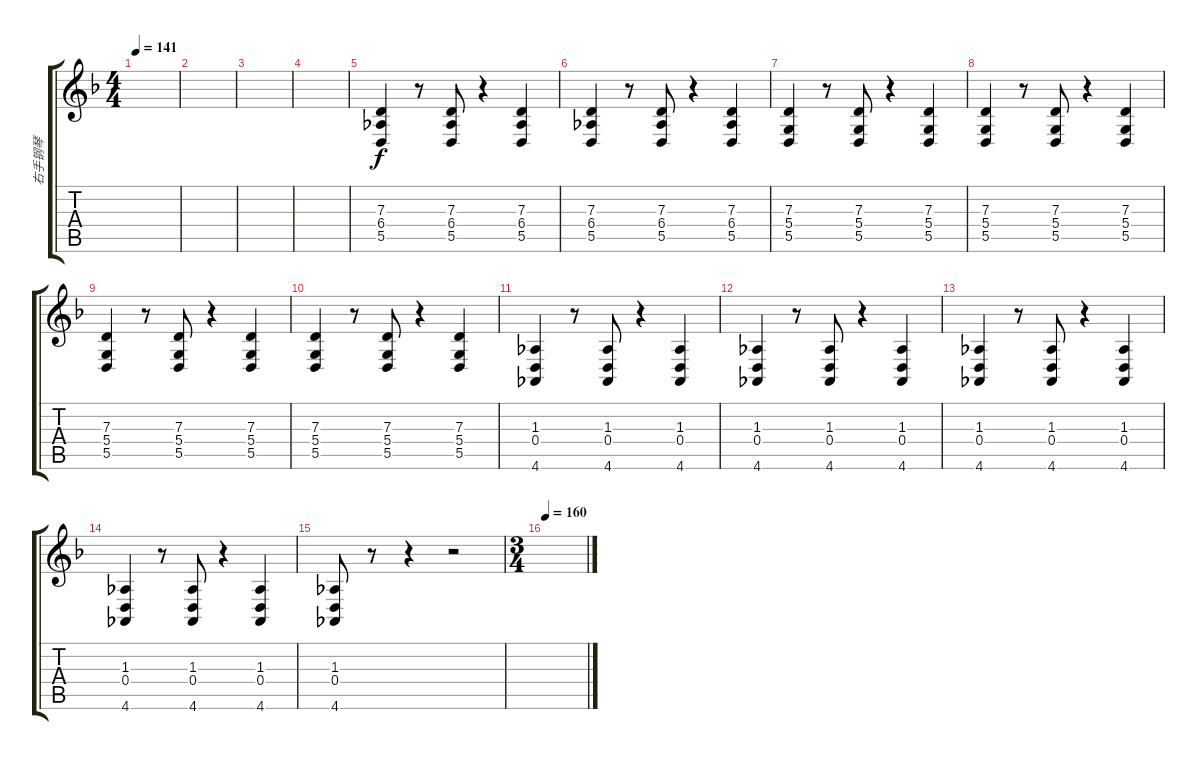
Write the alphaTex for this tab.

\track ("右手钢琴" "右手钢琴") {instrument acousticgrandpiano}
\staff {score tabs}
\tuning (E4 B3 G3 D3 A2 E2) {hide}
\ts (4 4)
\tempo 141
\clef g2
\ks f
|
|
|
|
(7.3 6.4 5.5).4 r.8 (7.3 6.4 5.5).8 r.4 (7.3 6.4 5.5).4 |
(7.3 6.4 5.5).4 r.8 (7.3 6.4 5.5).8 r.4 (7.3 6.4 5.5).4 |
(7.3 5.4 5.5).4 r.8 (7.3 5.4 5.5).8 r.4 (7.3 5.4 5.5).4 |
(7.3 5.4 5.5).4 r.8 (7.3 5.4 5.5).8 r.4 (7.3 5.4 5.5).4 |
(7.3 5.4 5.5).4 r.8 (7.3 5.4 5.5).8 r.4 (7.3 5.4 5.5).4 |
(7.3 5.4 5.5).4 r.8 (7.3 5.4 5.5).8 r.4 (7.3 5.4 5.5).4 |
(1.3 0.4 4.6).4 r.8 (1.3 0.4 4.6).8 r.4 (1.3 0.4 4.6).4 |
(1.3 0.4 4.6).4 r.8 (1.3 0.4 4.6).8 r.4 (1.3 0.4 4.6).4 |
(1.3 0.4 4.6).4 r.8 (1.3 0.4 4.6).8 r.4 (1.3 0.4 4.6).4 |
(1.3 0.4 4.6).4 r.8 (1.3 0.4 4.6).8 r.4 (1.3 0.4 4.6).4 |
(1.3 0.4 4.6).8 r.8 r.4 r.2 |
\ts (3 4)
\tempo 160
